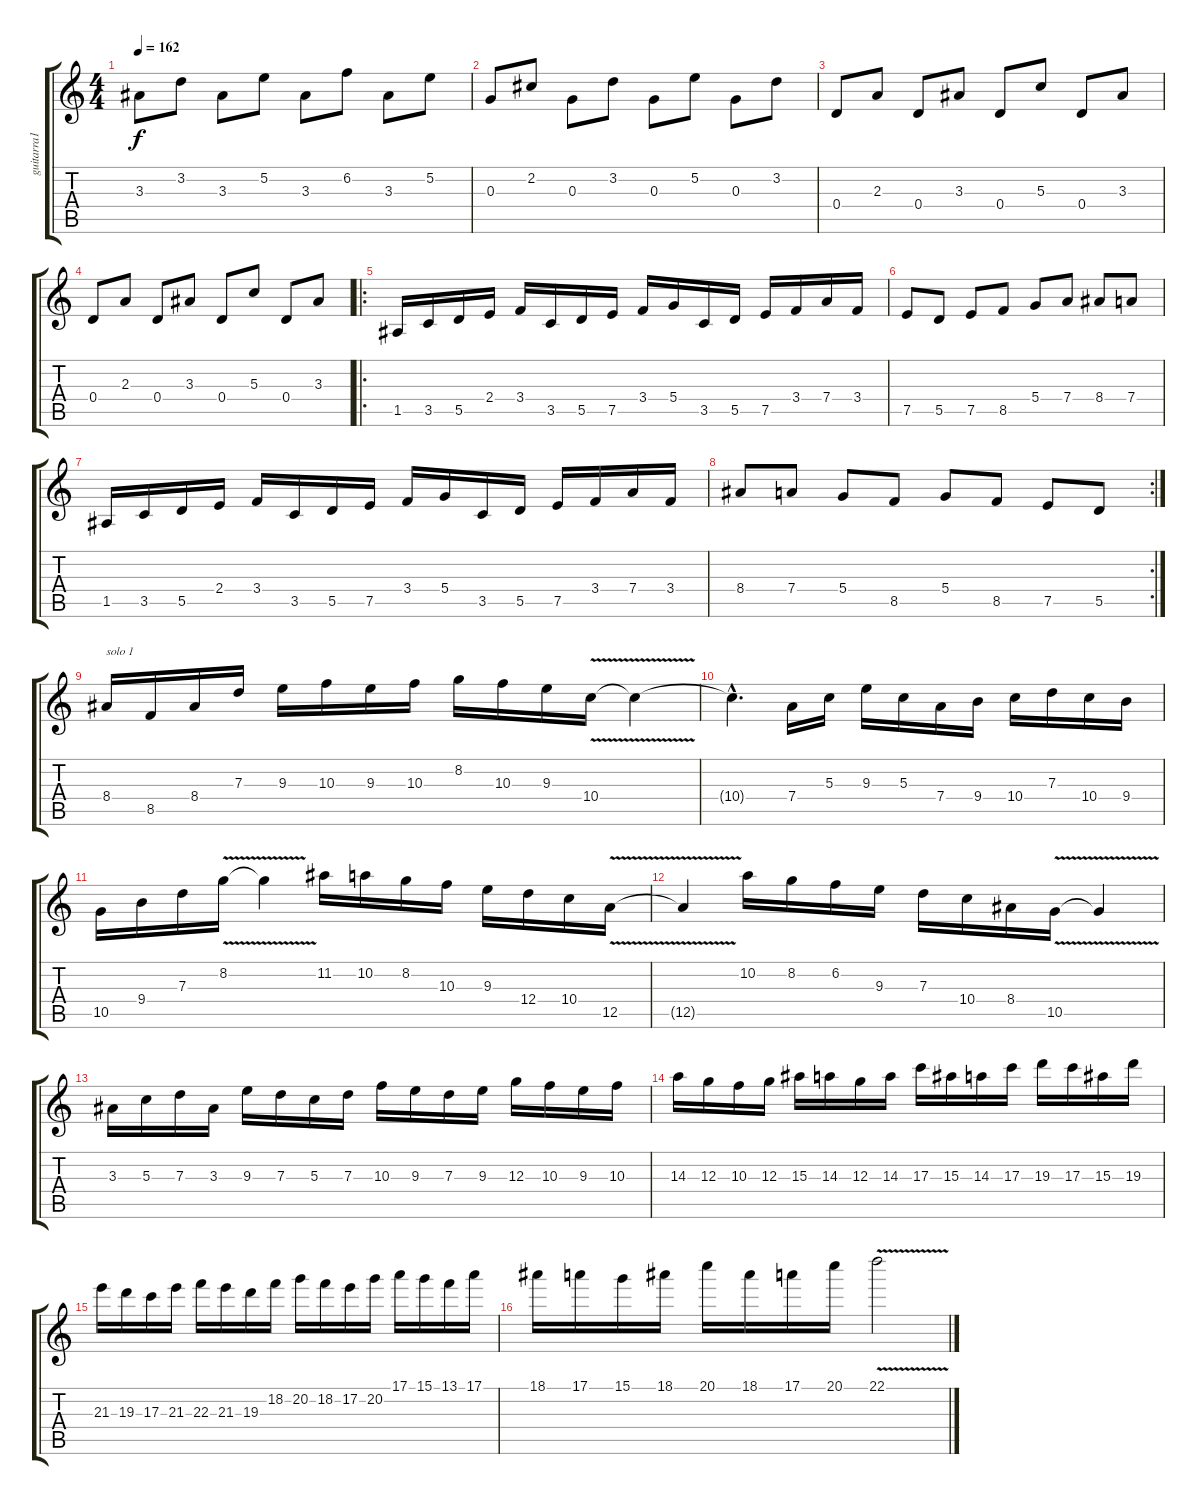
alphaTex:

\track ("guitarra1" "guitarra1") {instrument overdrivenguitar}
\staff {score tabs}
\tuning (E4 B3 G3 D3 A2 E2) {hide}
\ts (4 4)
\tempo 162
\clef g2
\ks c
3.3.8{dy f} 3.2.8 3.3.8 5.2.8 3.3.8 6.2.8 3.3.8 5.2.8 |
0.3.8 2.2.8 0.3.8 3.2.8 0.3.8 5.2.8 0.3.8 3.2.8 |
0.4.8 2.3.8 0.4.8 3.3.8 0.4.8 5.3.8 0.4.8 3.3.8 |
0.4.8 2.3.8 0.4.8 3.3.8 0.4.8 5.3.8 0.4.8 3.3.8 |
\ro
1.5.16 3.5.16 5.5.16 2.4.16 3.4.16 3.5.16 5.5.16 7.5.16 3.4.16 5.4.16 3.5.16 5.5.16 7.5.16 3.4.16 7.4.16 3.4.16 |
7.5.8 5.5.8 7.5.8 8.5.8 5.4.8 7.4.8 8.4.8 7.4.8 |
1.5.16 3.5.16 5.5.16 2.4.16 3.4.16 3.5.16 5.5.16 7.5.16 3.4.16 5.4.16 3.5.16 5.5.16 7.5.16 3.4.16 7.4.16 3.4.16 |
\rc 2
8.4.8 7.4.8 5.4.8 8.5.8 5.4.8 8.5.8 7.5.8 5.5.8 |
8.4.16{txt "solo 1" balance 8} 8.5.16 8.4.16 7.3.16 9.3.16 10.3.16 9.3.16 10.3.16 8.2.16 10.3.16 9.3.16 10.4{v}.16 10.4{t}.4 |
10.4{hac t}.4{d} 7.4.16 5.3.16 9.3.16 5.3.16 7.4.16 9.4.16 10.4.16 7.3.16 10.4.16 9.4.16 |
10.5.16 9.4.16 7.3.16 8.2{v}.16 8.2{t}.4 11.2.16 10.2.16 8.2.16 10.3.16 9.3.16 12.4.16 10.4.16 12.5{v}.16 |
12.5{t}.4 10.2.16 8.2.16 6.2.16 9.3.16 7.3.16 10.4.16 8.4.16 10.5{v}.16 10.5{t}.4 |
3.3.16 5.3.16 7.3.16 3.3.16 9.3.16 7.3.16 5.3.16 7.3.16 10.3.16 9.3.16 7.3.16 9.3.16 12.3.16 10.3.16 9.3.16 10.3.16 |
14.3.16 12.3.16 10.3.16 12.3.16 15.3.16 14.3.16 12.3.16 14.3.16 17.3.16 15.3.16 14.3.16 17.3.16 19.3.16 17.3.16 15.3.16 19.3.16 |
21.3.16 19.3.16 17.3.16 21.3.16 22.3.16 21.3.16 19.3.16 18.2.16 20.2.16 18.2.16 17.2.16 20.2.16 17.1.16 15.1.16 13.1.16 17.1.16 |
18.1.16 17.1.16 15.1.16 18.1.16 20.1.16 18.1.16 17.1.16 20.1.16 22.1{v}.2
